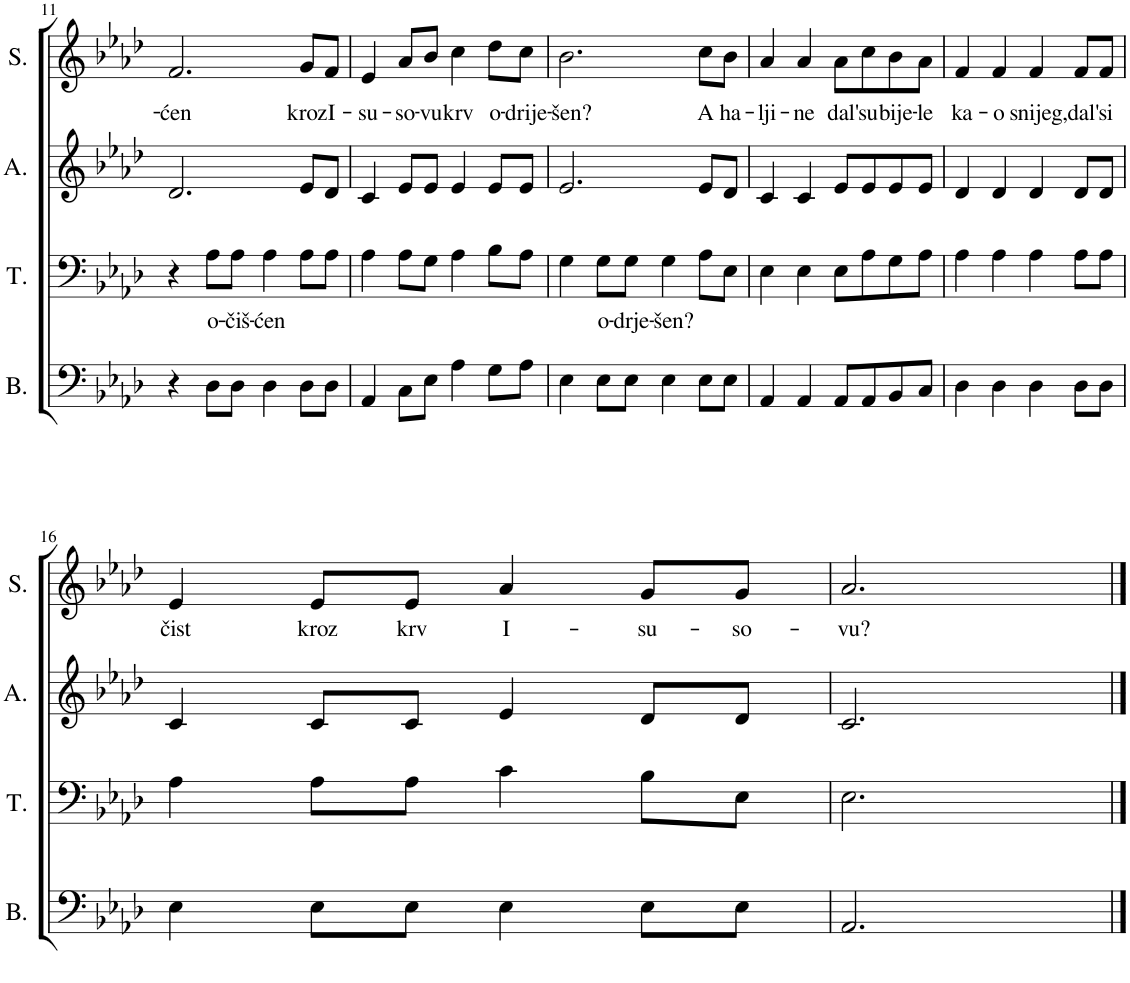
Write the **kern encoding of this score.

**kern	**kern	**text	**kern	**kern	**text
*part4	*part3	*part3	*part2	*part1	*part1
*staff4	*staff3	*staff3	*staff2	*staff1	*staff1
*I"Bass	*I"Tenor	*	*I"Alto	*I"Soprano	*
*I'B.	*I'T.	*	*I'A.	*I'S.	*
!!LO:PB:g=z
*clefF4	*clefF4	*	*clefG2	*clefG2	*
*k[b-e-a-d-]	*k[b-e-a-d-]	*	*k[b-e-a-d-]	*k[b-e-a-d-]	*
*M4/4	*M4/4	*	*M4/4	*M4/4	*
*met(c)	*met(c)	*	*met(c)	*met(c)	*
=11	=11	=11	=11	=11	=11
!	!	!	!	!	!LO:LY:b
4r	4r	.	2.d-/	2.f/	-ćen
!	!	!LO:LY:b	!	!	!
8D-\L	8A-\L	o-	.	.	.
!	!	!LO:LY:b	!	!	!
8D-\J	8A-\J	-čiš-	.	.	.
!	!	!LO:LY:b	!	!	!
4D-\	4A-\	-ćen	.	.	.
!	!	!	!	!	!LO:LY:b
8D-\L	8A-\L	.	8e-/L	8g/L	kroz
!	!	!	!	!	!LO:LY:b
8D-\J	8A-\J	.	8d-/J	8f/J	I-
=12	=12	=12	=12	=12	=12
!	!	!	!	!	!LO:LY:b
4AA-/	4A-\	.	4c/	4e-/	-su-
!	!	!	!	!	!LO:LY:b
8C\L	8A-\L	.	8e-/L	8a-/L	-so-
!	!	!	!	!	!LO:LY:b
8E-\J	8G\J	.	8e-/J	8b-/J	-vu
!	!	!	!	!	!LO:LY:b
4A-\	4A-\	.	4e-/	4cc\	krv
!	!	!	!	!	!LO:LY:b
8G\L	8B-\L	.	8e-/L	8dd-\L	o-
!	!	!	!	!	!LO:LY:b
8A-\J	8A-\J	.	8e-/J	8cc\J	-drije-
=13	=13	=13	=13	=13	=13
!	!	!	!	!	!LO:LY:b
4E-\	4G\	.	2.e-/	2.b-\	-šen?
!	!	!LO:LY:b	!	!	!
8E-\L	8G\L	-o-	.	.	.
!	!	!LO:LY:b	!	!	!
8E-\J	8G\J	-drje-	.	.	.
!	!	!LO:LY:b	!	!	!
4E-\	4G\	-šen?	.	.	.
!	!	!	!	!	!LO:LY:b
8E-\L	8A-\L	.	8e-/L	8cc\L	A
!	!	!	!	!	!LO:LY:b
8E-\J	8E-\J	.	8d-/J	8b-\J	ha-
=14	=14	=14	=14	=14	=14
!	!	!	!	!	!LO:LY:b
4AA-/	4E-\	.	4c/	4a-/	-lji-
!	!	!	!	!	!LO:LY:b
4AA-/	4E-\	.	4c/	4a-/	-ne
!	!	!	!	!	!LO:LY:b
8AA-/L	8E-\L	.	8e-/L	8a-\L	dal'
!	!	!	!	!	!LO:LY:b
8AA-/	8A-\	.	8e-/	8cc\	su
!	!	!	!	!	!LO:LY:b
8BB-/	8G\	.	8e-/	8b-\	bije-
!	!	!	!	!	!LO:LY:b
8C/J	8A-\J	.	8e-/J	8a-\J	-le
=15	=15	=15	=15	=15	=15
!	!	!	!	!	!LO:LY:b
4D-\	4A-\	.	4d-/	4f/	ka-
!	!	!	!	!	!LO:LY:b
4D-\	4A-\	.	4d-/	4f/	-o
!	!	!	!	!	!LO:LY:b
4D-\	4A-\	.	4d-/	4f/	snijeg,
!	!	!	!	!	!LO:LY:b
8D-\L	8A-\L	.	8d-/L	8f/L	dal'
!	!	!	!	!	!LO:LY:b
8D-\J	8A-\J	.	8d-/J	8f/J	si
!!LO:LB:g=z
=16	=16	=16	=16	=16	=16
!	!	!	!	!	!LO:LY:b
4E-\	4A-\	.	4c/	4e-/	čist
!	!	!	!	!	!LO:LY:b
8E-\L	8A-\L	.	8c/L	8e-/L	kroz
!	!	!	!	!	!LO:LY:b
8E-\J	8A-\J	.	8c/J	8e-/J	krv
!	!	!	!	!	!LO:LY:b
4E-\	4c\	.	4e-/	4a-/	I-
!	!	!	!	!	!LO:LY:b
8E-\L	8B-\L	.	8d-/L	8g/L	-su-
!	!	!	!	!	!LO:LY:b
8E-\J	8E-\J	.	8d-/J	8g/J	-so-
=17	=17	=17	=17	=17	=17
!	!	!	!	!	!LO:LY:b
2.AA-/	2.E-\	.	2.c/	2.a-/	-vu?
==	==	==	==	==	==
*-	*-	*-	*-	*-	*-
